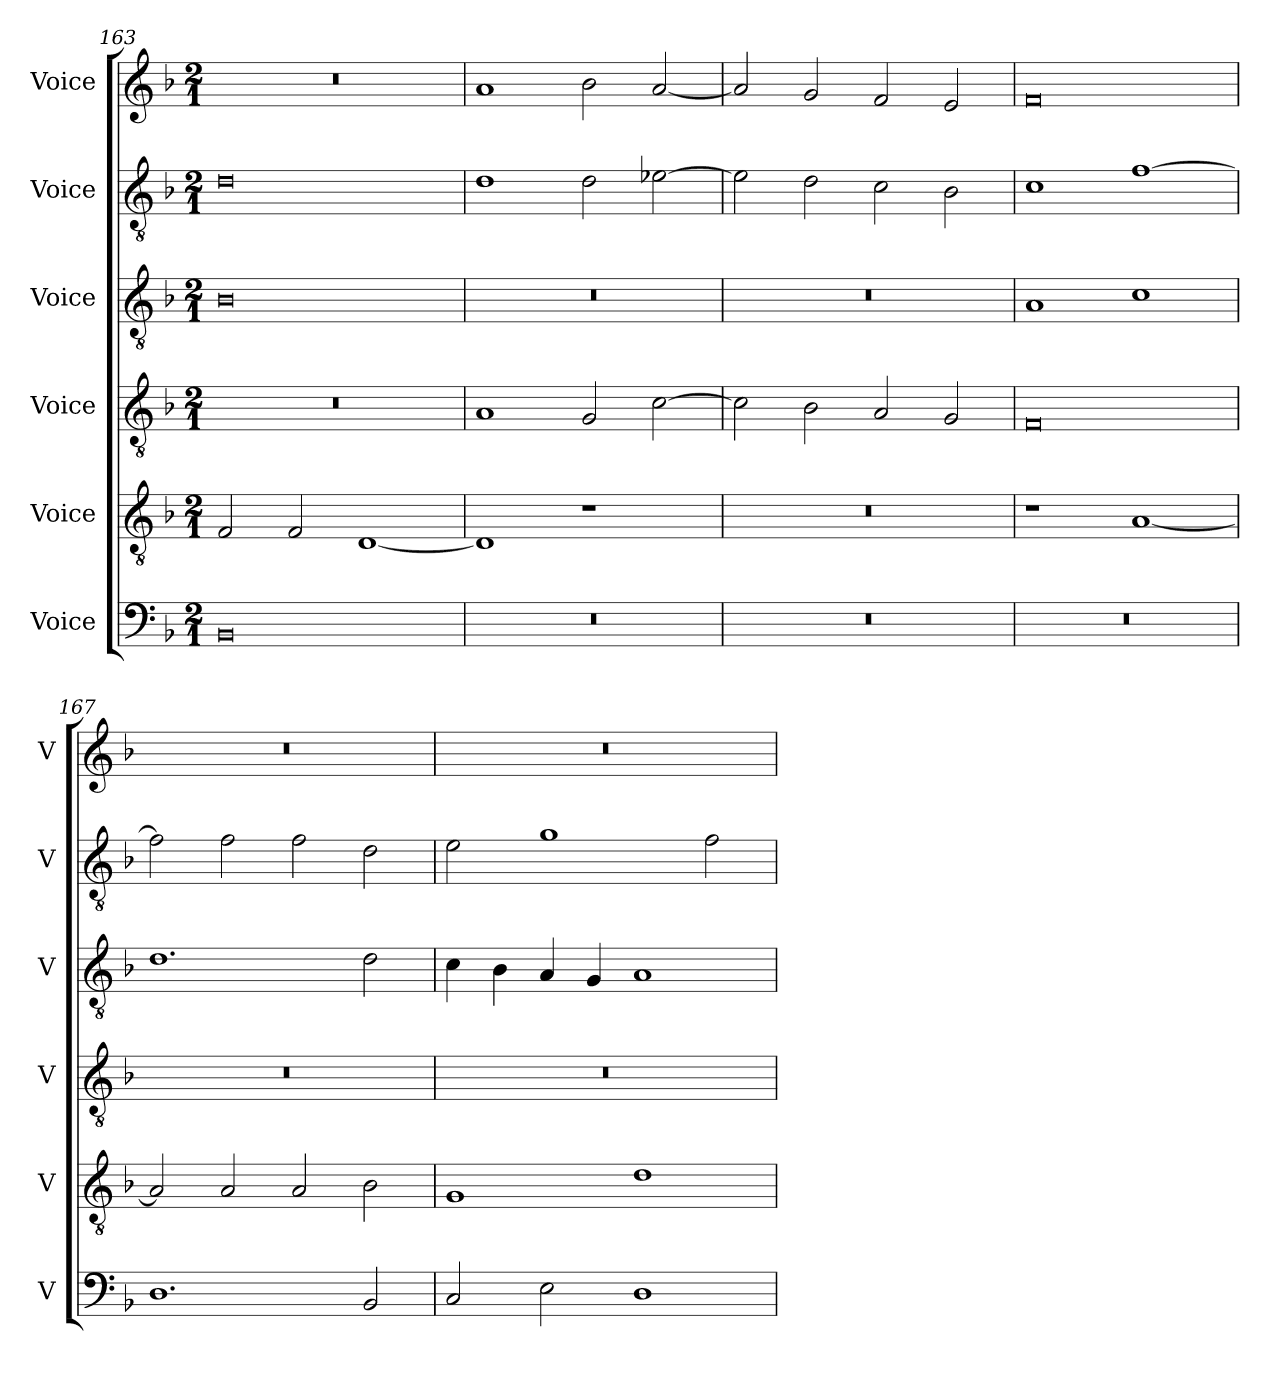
**kern	**kern	**kern	**kern	**kern	**kern
*part6	*part5	*part4	*part3	*part2	*part1
*staff6	*staff5	*staff4	*staff3	*staff2	*staff1
*I"Voice	*I"Voice	*I"Voice	*I"Voice	*I"Voice	*I"Voice
*I'V	*I'V	*I'V	*I'V	*I'V	*I'V
!!LO:PB:g=z
*clefF4	*clefGv2	*clefGv2	*clefGv2	*clefGv2	*clefG2
*k[b-]	*k[b-]	*k[b-]	*k[b-]	*k[b-]	*k[b-]
*M2/1	*M2/1	*M2/1	*M2/1	*M2/1	*M2/1
=163	=163	=163	=163	=163	=163
0BB-	2F/	0r	0B-	0d	0r
.	2F/	.	.	.	.
.	[1D	.	.	.	.
=164	=164	=164	=164	=164	=164
0r	1D]	1A	0r	1d	1a
.	1r	2G/	.	2d\	2b-\
.	.	[2c\	.	[2e-X\	[2a/
=165	=165	=165	=165	=165	=165
0r	0r	2c\]	0r	2e-\]	2a/]
.	.	2B-\	.	2d\	2g/
.	.	2A/	.	2c\	2f/
.	.	2G/	.	2B-\	2e/
=166	=166	=166	=166	=166	=166
0r	1r	0F	1A	1c	0f
.	[1A	.	1c	[1f	.
!!LO:LB:g=z
=167	=167	=167	=167	=167	=167
1.D	2A/]	0r	1.d	2f\]	0r
.	2A/	.	.	2f\	.
.	2A/	.	.	2f\	.
2BB-/	2B-\	.	2d\	2d\	.
=168	=168	=168	=168	=168	=168
2C/	1G	0r	4c\	2e\	0r
.	.	.	4B-\	.	.
2E\	.	.	4A/	1g	.
.	.	.	4G/	.	.
1D	1d	.	1A	.	.
.	.	.	.	2f\	.
=	=	=	=	=	=
*-	*-	*-	*-	*-	*-
